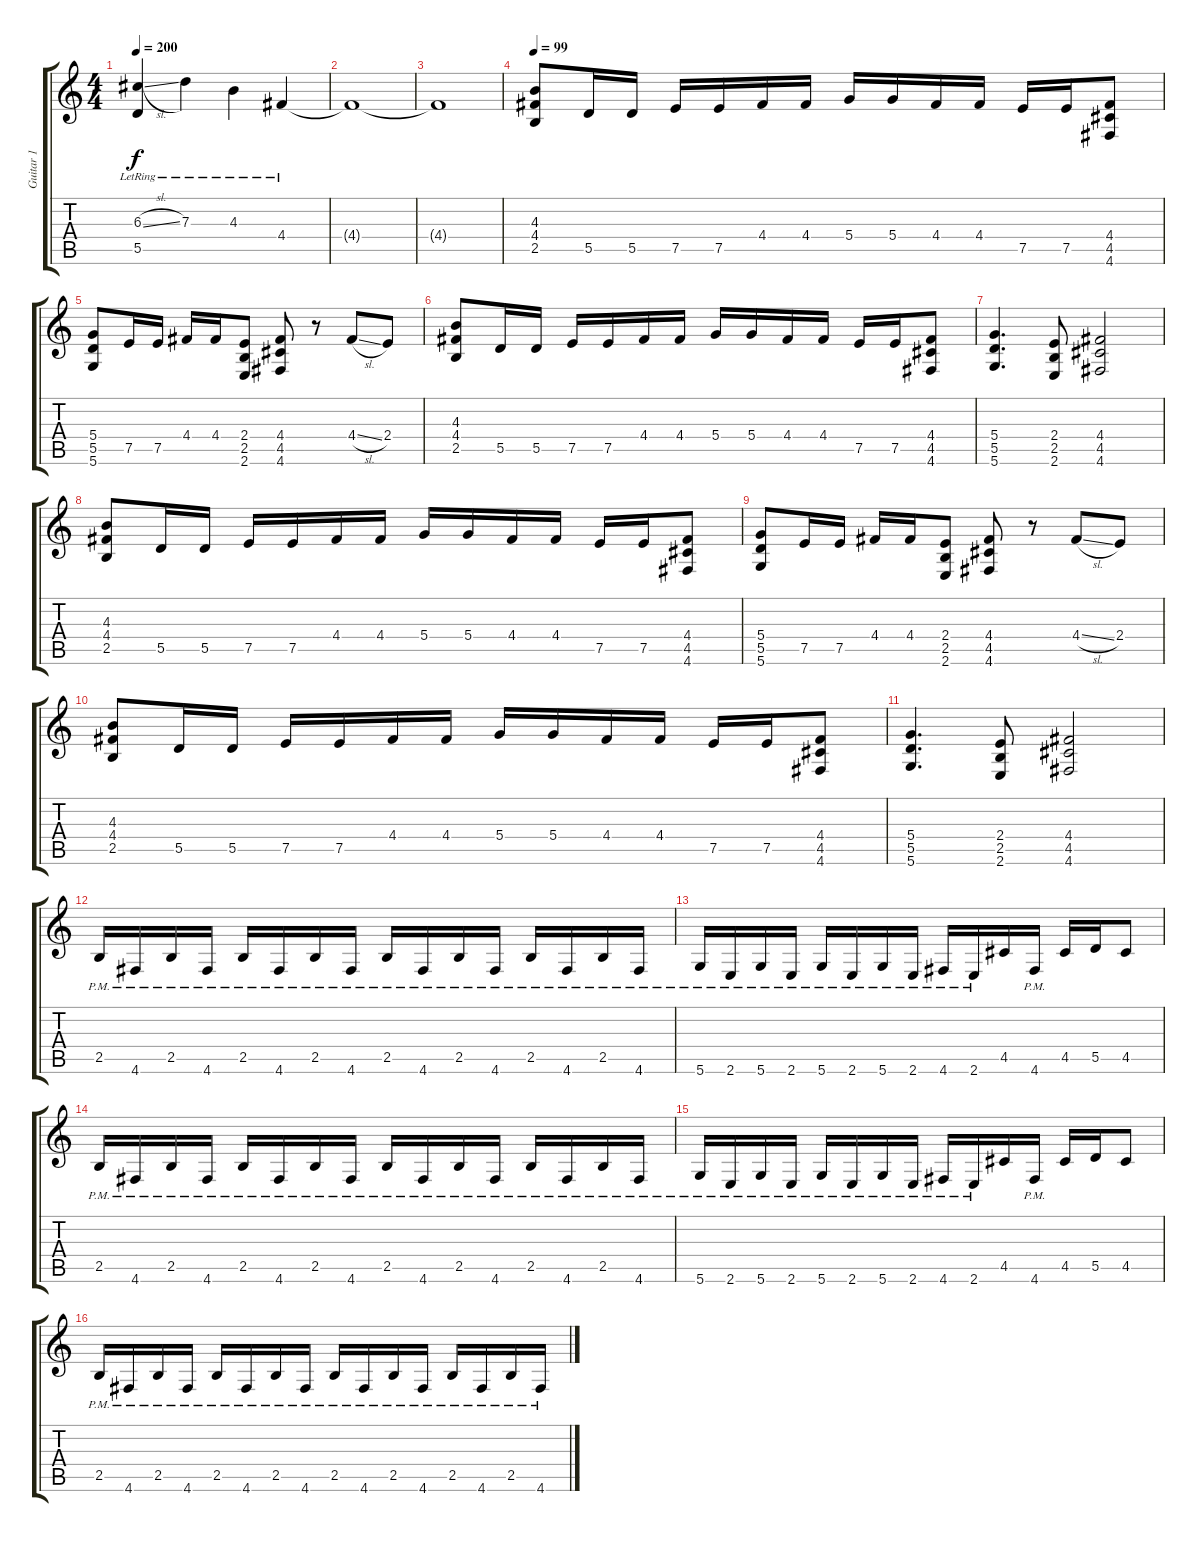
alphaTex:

\track ("Guitar 1" "Guitar 1") {instrument acousticguitarnylon}
\staff {score tabs}
\tuning (E4 B3 G3 D3 A2 D2) {hide}
\ts (4 4)
\tempo 200
\clef g2
\ks c
(6.3{sl lr} 5.5{lr}).4{dy f} 7.3{lr}.4 4.3{lr}.4 4.4{lr}.4 |
4.4{t}.1 |
4.4{t}.1 |
\tempo 99
(4.3 4.4 2.5).8{instrument overdrivenguitar} 5.5.16 5.5.16 7.5.16 7.5.16 4.4.16 4.4.16 5.4.16 5.4.16 4.4.16 4.4.16 7.5.16 7.5.16 (4.4 4.5 4.6).8 |
(5.4 5.5 5.6).8 7.5.16 7.5.16 4.4.16 4.4.16 (2.4 2.5 2.6).8 (4.4 4.5 4.6).8 r.8 4.4{sl}.8 2.4.8 |
(4.3 4.4 2.5).8 5.5.16 5.5.16 7.5.16 7.5.16 4.4.16 4.4.16 5.4.16 5.4.16 4.4.16 4.4.16 7.5.16 7.5.16 (4.4 4.5 4.6).8 |
(5.4 5.5 5.6).4{d} (2.4 2.5 2.6).8 (4.4 4.5 4.6).2 |
(4.3 4.4 2.5).8 5.5.16 5.5.16 7.5.16 7.5.16 4.4.16 4.4.16 5.4.16 5.4.16 4.4.16 4.4.16 7.5.16 7.5.16 (4.4 4.5 4.6).8 |
(5.4 5.5 5.6).8 7.5.16 7.5.16 4.4.16 4.4.16 (2.4 2.5 2.6).8 (4.4 4.5 4.6).8 r.8 4.4{sl}.8 2.4.8 |
(4.3 4.4 2.5).8 5.5.16 5.5.16 7.5.16 7.5.16 4.4.16 4.4.16 5.4.16 5.4.16 4.4.16 4.4.16 7.5.16 7.5.16 (4.4 4.5 4.6).8 |
(5.4 5.5 5.6).4{d} (2.4 2.5 2.6).8 (4.4 4.5 4.6).2 |
2.5{pm}.16 4.6{pm}.16 2.5{pm}.16 4.6{pm}.16 2.5{pm}.16 4.6{pm}.16 2.5{pm}.16 4.6{pm}.16 2.5{pm}.16 4.6{pm}.16 2.5{pm}.16 4.6{pm}.16 2.5{pm}.16 4.6{pm}.16 2.5{pm}.16 4.6{pm}.16 |
5.6{pm}.16 2.6{pm}.16 5.6{pm}.16 2.6{pm}.16 5.6{pm}.16 2.6{pm}.16 5.6{pm}.16 2.6{pm}.16 4.6{pm}.16 2.6{pm}.16 4.5.16 4.6{pm}.16 4.5.16 5.5.16 4.5.8 |
2.5{pm}.16 4.6{pm}.16 2.5{pm}.16 4.6{pm}.16 2.5{pm}.16 4.6{pm}.16 2.5{pm}.16 4.6{pm}.16 2.5{pm}.16 4.6{pm}.16 2.5{pm}.16 4.6{pm}.16 2.5{pm}.16 4.6{pm}.16 2.5{pm}.16 4.6{pm}.16 |
5.6{pm}.16 2.6{pm}.16 5.6{pm}.16 2.6{pm}.16 5.6{pm}.16 2.6{pm}.16 5.6{pm}.16 2.6{pm}.16 4.6{pm}.16 2.6{pm}.16 4.5.16 4.6{pm}.16 4.5.16 5.5.16 4.5.8 |
2.5{pm}.16 4.6{pm}.16 2.5{pm}.16 4.6{pm}.16 2.5{pm}.16 4.6{pm}.16 2.5{pm}.16 4.6{pm}.16 2.5{pm}.16 4.6{pm}.16 2.5{pm}.16 4.6{pm}.16 2.5{pm}.16 4.6{pm}.16 2.5{pm}.16 4.6{pm}.16
